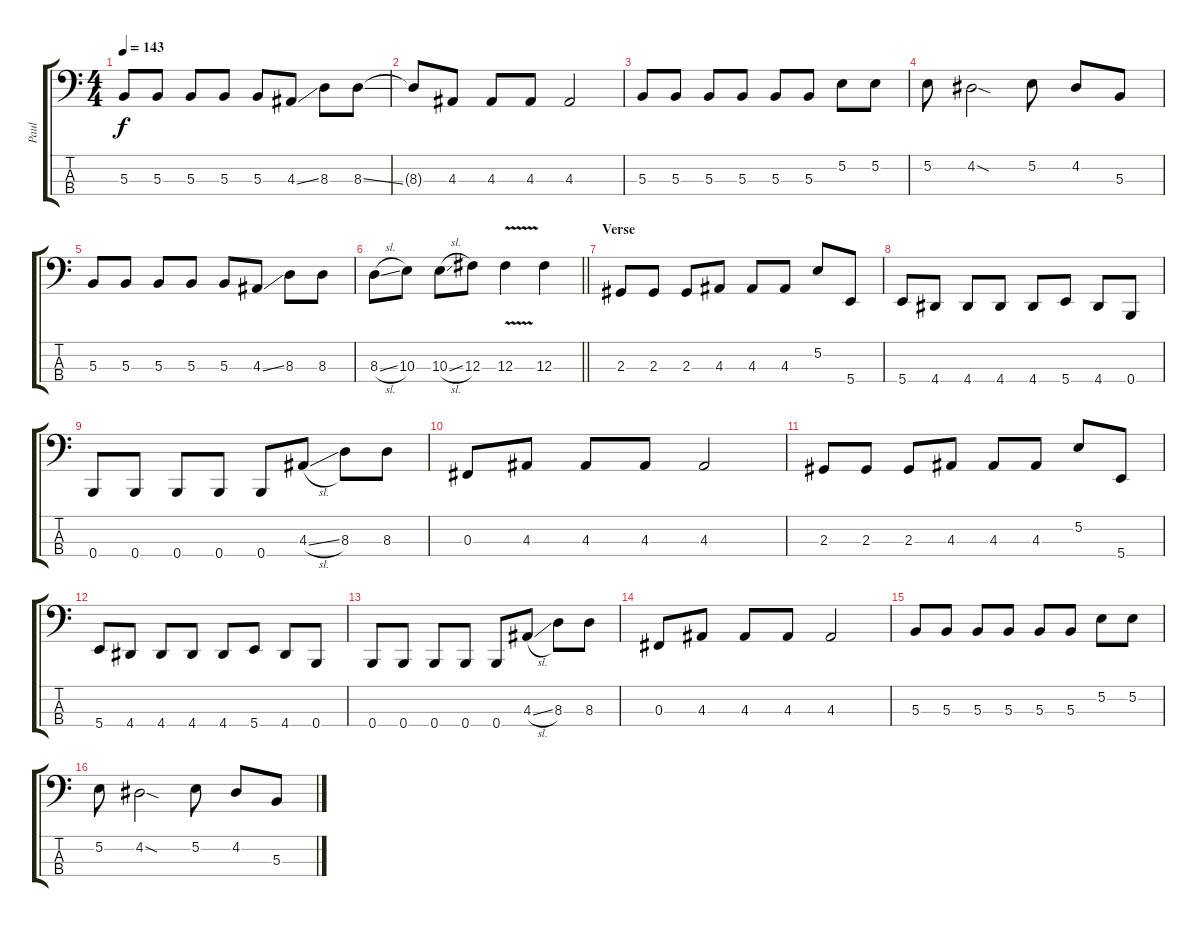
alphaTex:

\track ("Paul" "Paul") {instrument electricbasspick}
\staff {score tabs}
\tuning (E2 B1 Gb1 B0) {hide}
\ts (4 4)
\tempo 143
\clef f4
\ks c
5.3.8{dy f} 5.3.8 5.3.8 5.3.8 5.3.8 4.3{ss}.8 8.3.8 8.3{ss}.8 |
8.3{t}.8 4.3.8 4.3.8 4.3.8 4.3.2 |
5.3.8 5.3.8 5.3.8 5.3.8 5.3.8 5.3.8 5.2.8 5.2.8 |
5.2.8 4.2{sod}.2 5.2.8 4.2.8 5.3.8 |
5.3.8 5.3.8 5.3.8 5.3.8 5.3.8 4.3{ss}.8 8.3.8 8.3.8 |
\barLineRight lightlight
8.3{sl}.8 10.3.8 10.3{sl}.8 12.3.8 12.3{v}.4 12.3.4 |
\section ("" "Verse")
2.3.8 2.3.8 2.3.8 4.3.8 4.3.8 4.3.8 5.2.8 5.4.8 |
5.4.8 4.4.8 4.4.8 4.4.8 4.4.8 5.4.8 4.4.8 0.4.8 |
0.4.8 0.4.8 0.4.8 0.4.8 0.4.8 4.3{sl}.8 8.3.8 8.3.8 |
0.3.8 4.3.8 4.3.8 4.3.8 4.3.2 |
2.3.8 2.3.8 2.3.8 4.3.8 4.3.8 4.3.8 5.2.8 5.4.8 |
5.4.8 4.4.8 4.4.8 4.4.8 4.4.8 5.4.8 4.4.8 0.4.8 |
0.4.8 0.4.8 0.4.8 0.4.8 0.4.8 4.3{sl}.8 8.3.8 8.3.8 |
0.3.8 4.3.8 4.3.8 4.3.8 4.3.2 |
5.3.8 5.3.8 5.3.8 5.3.8 5.3.8 5.3.8 5.2.8 5.2.8 |
5.2.8 4.2{sod}.2 5.2.8 4.2.8 5.3.8
